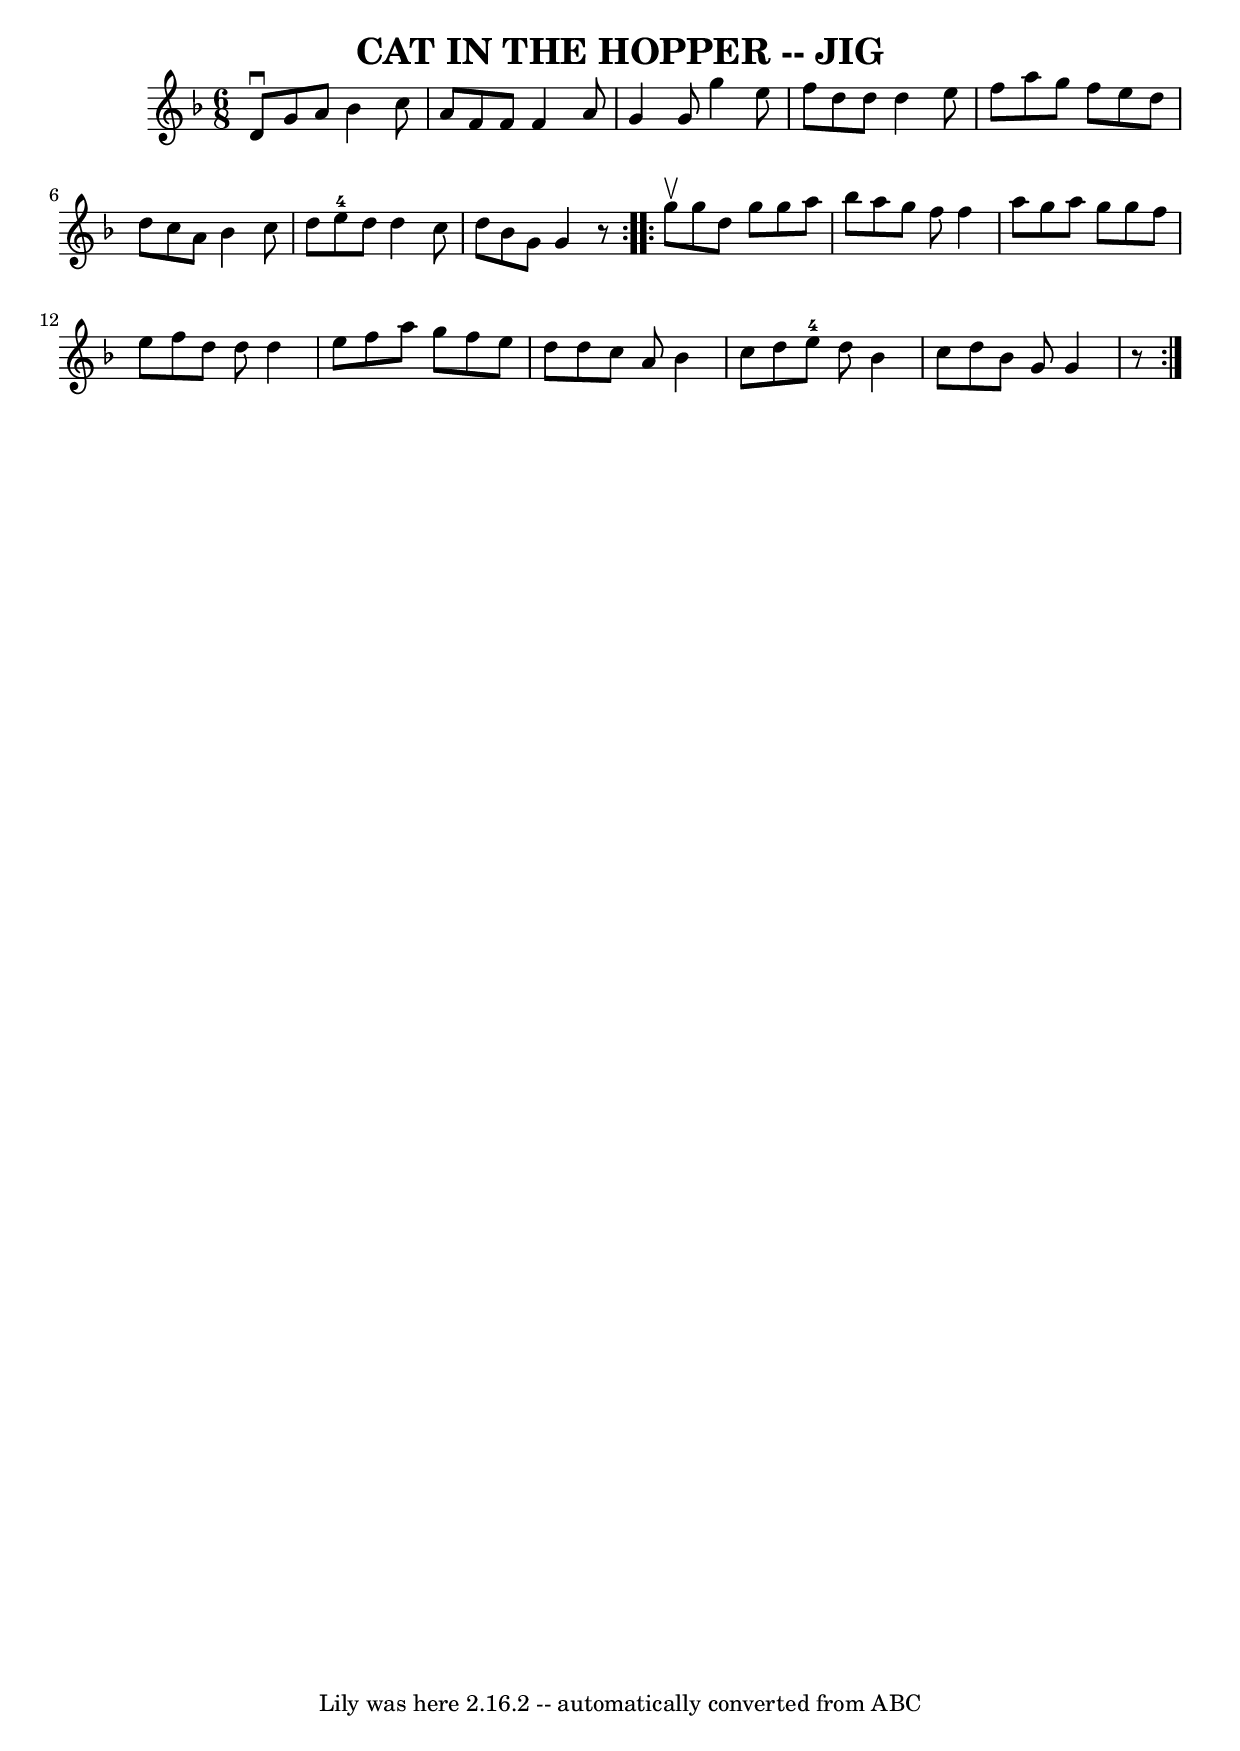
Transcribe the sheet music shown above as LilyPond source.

\version "2.16.2"
\include "Mammoth.ily"
\header {
  %% book = "Ryan's Mammoth Collection of Fiddle Tunes"
 crossRefNumber = "1"
 footnotes = ""
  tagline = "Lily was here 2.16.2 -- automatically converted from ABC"
  title = "CAT IN THE HOPPER -- JIG"

}
voicedefault =  {



  \repeat volta 2 {

    \time 6/8 
    \key g \dorian d'8^\downbow g'8 a'8 bes'4 c''8      |
 a'8 f'8 f'8 f'4 a'8    |
 g'4 g'8 g''4 e''8     |
 f''8 d''8 d''8 d''4 e''8        |
 f''8 a''8 g''8 f''8 e''8 d''8     |
 d''8 c''8 a'8 bes'4 c''8     |
 d''8 e''8-4 d''8 d''4 c''8     |
 d''8 bes'8 g'8 g'4    r8   
  }     
  \repeat volta 2 { g''8^\upbow        |
 g''8 d''8 g''8 g''8 a''8 bes''8     |
 a''8 g''8 f''8 f''4 a''8    |
 g''8 a''8 g''8 g''8 f''8 e''8     |
 f''8 d''8 d''8 d''4 e''8  |
 f''8 a''8 g''8 f''8 e''8 d''8    |
 d''8 c''8 a'8 bes'4 c''8     |
 d''8 e''8-4 d''8 bes'4 c''8     |
 d''8 bes'8 g'8 g'4    r8   
  }   

}

\score{
  <<

    \context Staff="default"
    {
      \voicedefault 
      
    }

  >>
  \layout {
    
  }
  \midi {
  }

}
